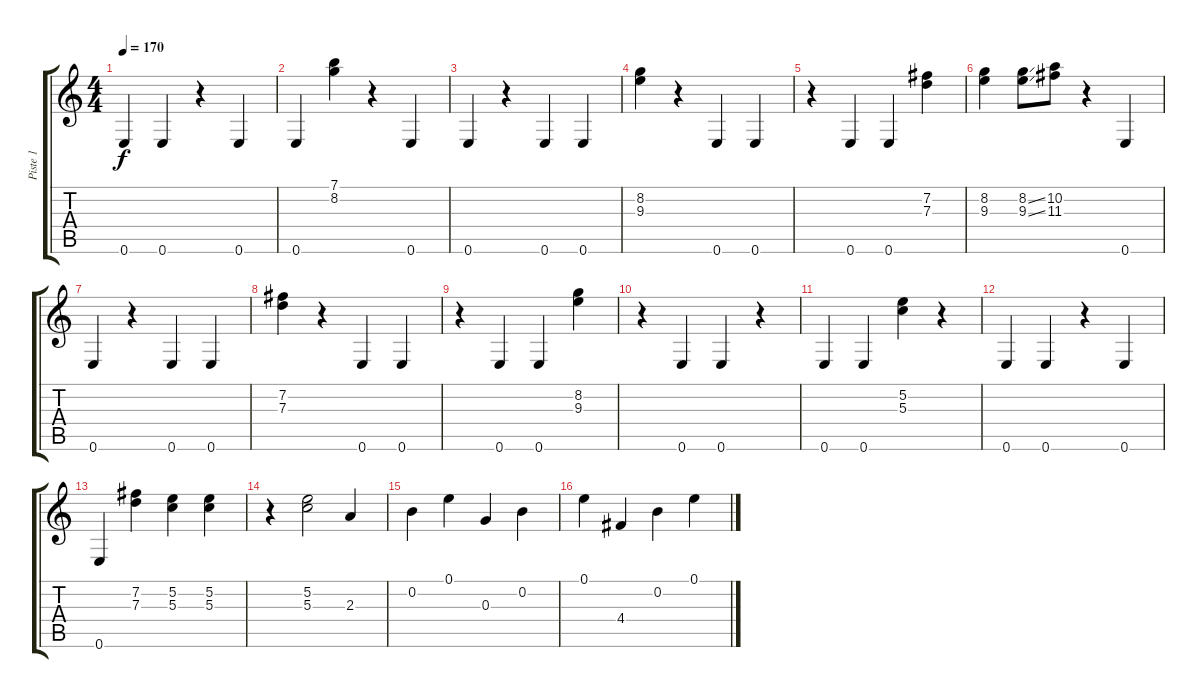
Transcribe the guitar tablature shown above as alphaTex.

\track ("Piste 1" "Piste 1") {instrument acousticguitarnylon}
\staff {score tabs}
\tuning (E4 B3 G3 D3 A2 E2) {hide}
\ts (4 4)
\tempo 170
\clef g2
\ks c
0.6.4{dy f instrument acousticguitarnylon} 0.6.4 r.4 0.6.4 |
0.6.4 (7.1 8.2).4 r.4 0.6.4 |
0.6.4 r.4 0.6.4 0.6.4 |
(8.2 9.3).4 r.4 0.6.4 0.6.4 |
r.4 0.6.4 0.6.4 (7.2 7.3).4 |
(8.2 9.3).4 (8.2{ss} 9.3{ss}).8 (10.2 11.3).8 r.4 0.6.4 |
0.6.4 r.4 0.6.4 0.6.4 |
(7.2 7.3).4 r.4 0.6.4 0.6.4 |
r.4 0.6.4 0.6.4 (8.2 9.3).4 |
r.4 0.6.4 0.6.4 r.4 |
0.6.4 0.6.4 (5.2 5.3).4 r.4 |
0.6.4 0.6.4 r.4 0.6.4 |
0.6.4 (7.2 7.3).4 (5.2 5.3).4 (5.2 5.3).4 |
r.4 (5.2 5.3).2 2.3.4 |
0.2.4 0.1.4 0.3.4 0.2.4 |
0.1.4 4.4.4 0.2.4 0.1.4
